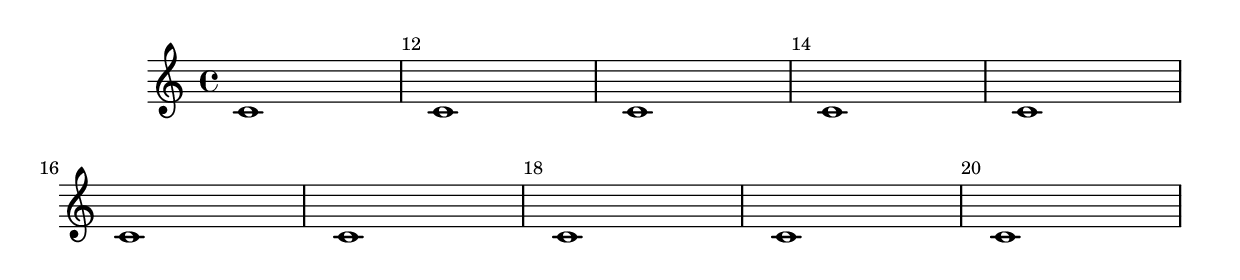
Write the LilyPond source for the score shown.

%% DO NOT EDIT this file manually; it is automatically
%% generated from LSR http://lsr.dsi.unimi.it
%% Make any changes in LSR itself, or in Documentation/snippets/new/ ,
%% and then run scripts/auxiliar/makelsr.py
%%
%% This file is in the public domain.
\version "2.17.11"

\header {
  lsrtags = "rhythms"

  texidoc = "
Bar numbers can be printed at regular intervals by setting the property
@code{barNumberVisibility}. Here the bar numbers are printed every two
measures except at the end of the line.

"
  doctitle = "Printing bar numbers at regular intervals"
} % begin verbatim


\relative c' {
  \override Score.BarNumber.break-visibility = #end-of-line-invisible
  \set Score.currentBarNumber = #11
  % Permit first bar number to be printed
  \bar ""
  % Print a bar number every second measure
  \set Score.barNumberVisibility = #(every-nth-bar-number-visible 2)
  c1 | c | c | c | c
  \break
  c1 | c | c | c | c
}
